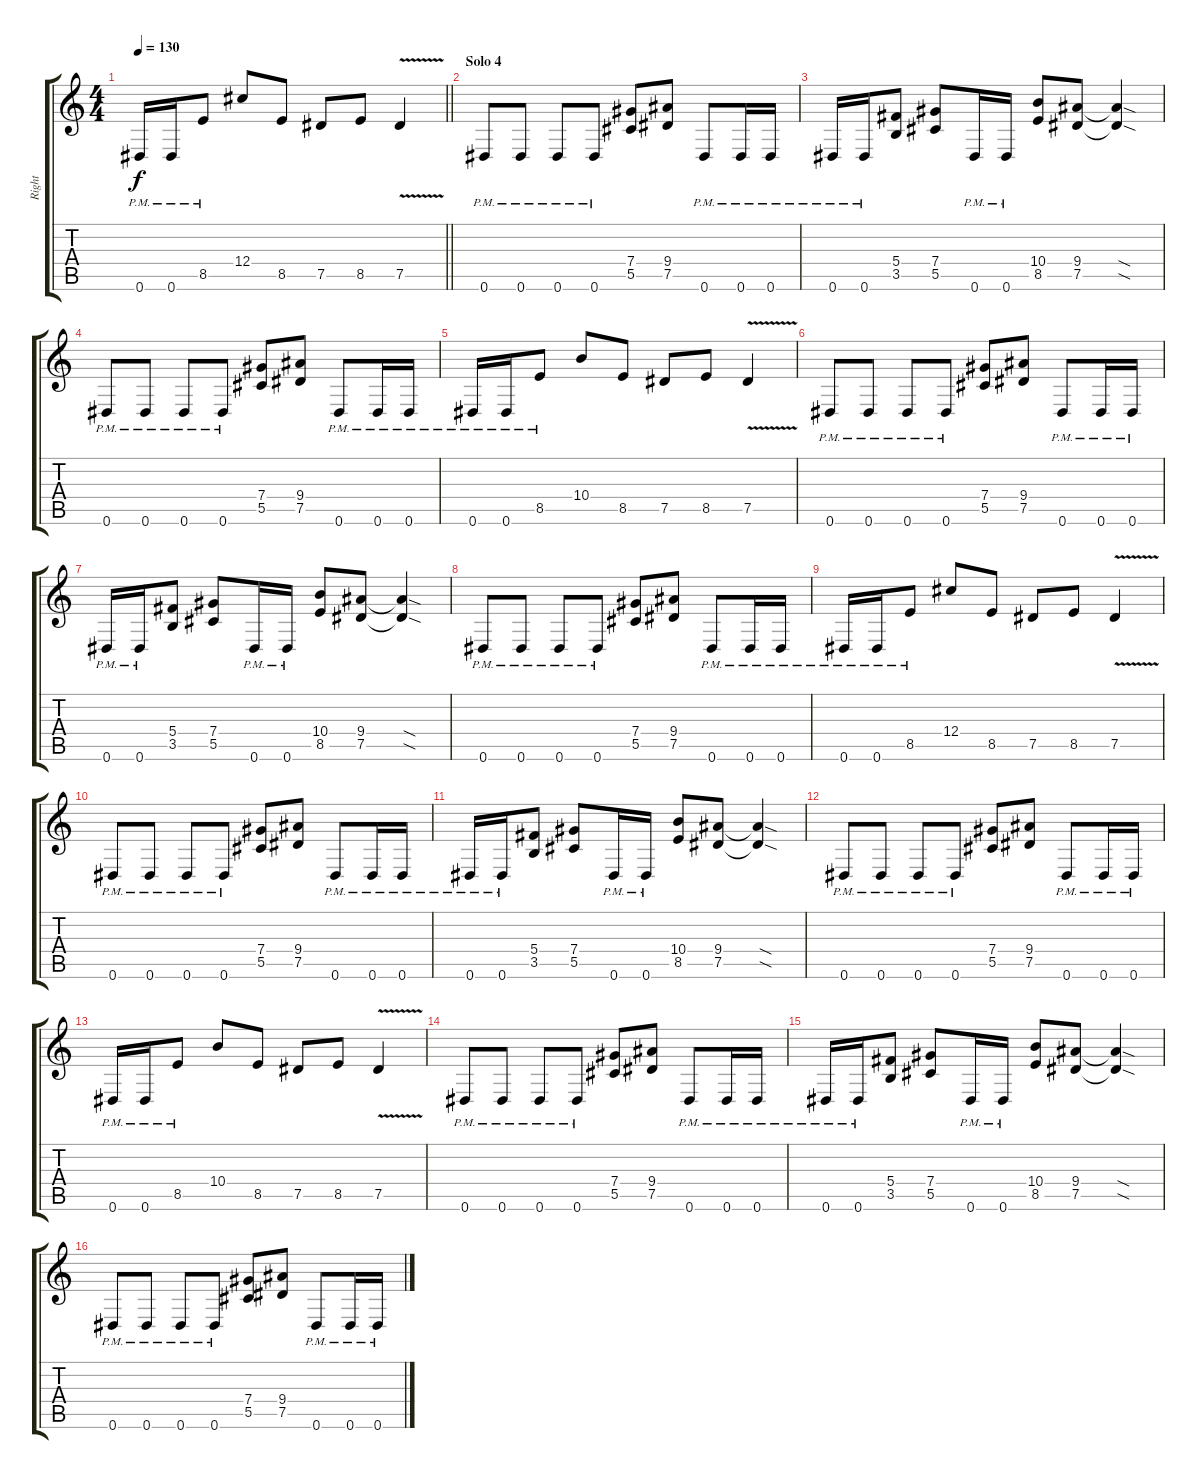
\track ("Right" "Right") {instrument distortionguitar}
\staff {score tabs}
\tuning (Eb4 Bb3 Gb3 Db3 Ab2 Eb2) {hide}
\ts (4 4)
\tempo 130
\clef g2
\barLineRight lightlight
\ks c
0.6{pm}.16{dy f} 0.6{pm}.16 8.5{pm}.8 12.4.8 8.5.8 7.5.8 8.5.8 7.5{v}.4 |
\section ("" "Solo 4")
0.6{pm}.8 0.6{pm}.8 0.6{pm}.8 0.6{pm}.8 (7.4 5.5).8 (9.4 7.5).8 0.6{pm}.8 0.6{pm}.16 0.6{pm}.16 |
0.6{pm}.16 0.6{pm}.16 (5.4 3.5).8 (7.4 5.5).8 0.6{pm}.16 0.6{pm}.16 (10.4 8.5).8 (9.4 7.5).8 (9.4{sod t} 7.5{sod t}).4 |
0.6{pm}.8 0.6{pm}.8 0.6{pm}.8 0.6{pm}.8 (7.4 5.5).8 (9.4 7.5).8 0.6{pm}.8 0.6{pm}.16 0.6{pm}.16 |
0.6{pm}.16 0.6{pm}.16 8.5{pm}.8 10.4.8 8.5.8 7.5.8 8.5.8 7.5{v}.4 |
0.6{pm}.8 0.6{pm}.8 0.6{pm}.8 0.6{pm}.8 (7.4 5.5).8 (9.4 7.5).8 0.6{pm}.8 0.6{pm}.16 0.6{pm}.16 |
0.6{pm}.16 0.6{pm}.16 (5.4 3.5).8 (7.4 5.5).8 0.6{pm}.16 0.6{pm}.16 (10.4 8.5).8 (9.4 7.5).8 (9.4{sod t} 7.5{sod t}).4 |
0.6{pm}.8 0.6{pm}.8 0.6{pm}.8 0.6{pm}.8 (7.4 5.5).8 (9.4 7.5).8 0.6{pm}.8 0.6{pm}.16 0.6{pm}.16 |
0.6{pm}.16 0.6{pm}.16 8.5{pm}.8 12.4.8 8.5.8 7.5.8 8.5.8 7.5{v}.4 |
0.6{pm}.8 0.6{pm}.8 0.6{pm}.8 0.6{pm}.8 (7.4 5.5).8 (9.4 7.5).8 0.6{pm}.8 0.6{pm}.16 0.6{pm}.16 |
0.6{pm}.16 0.6{pm}.16 (5.4 3.5).8 (7.4 5.5).8 0.6{pm}.16 0.6{pm}.16 (10.4 8.5).8 (9.4 7.5).8 (9.4{sod t} 7.5{sod t}).4 |
0.6{pm}.8 0.6{pm}.8 0.6{pm}.8 0.6{pm}.8 (7.4 5.5).8 (9.4 7.5).8 0.6{pm}.8 0.6{pm}.16 0.6{pm}.16 |
0.6{pm}.16 0.6{pm}.16 8.5{pm}.8 10.4.8 8.5.8 7.5.8 8.5.8 7.5{v}.4 |
0.6{pm}.8 0.6{pm}.8 0.6{pm}.8 0.6{pm}.8 (7.4 5.5).8 (9.4 7.5).8 0.6{pm}.8 0.6{pm}.16 0.6{pm}.16 |
0.6{pm}.16 0.6{pm}.16 (5.4 3.5).8 (7.4 5.5).8 0.6{pm}.16 0.6{pm}.16 (10.4 8.5).8 (9.4 7.5).8 (9.4{sod t} 7.5{sod t}).4 |
0.6{pm}.8 0.6{pm}.8 0.6{pm}.8 0.6{pm}.8 (7.4 5.5).8 (9.4 7.5).8 0.6{pm}.8 0.6{pm}.16 0.6{pm}.16
